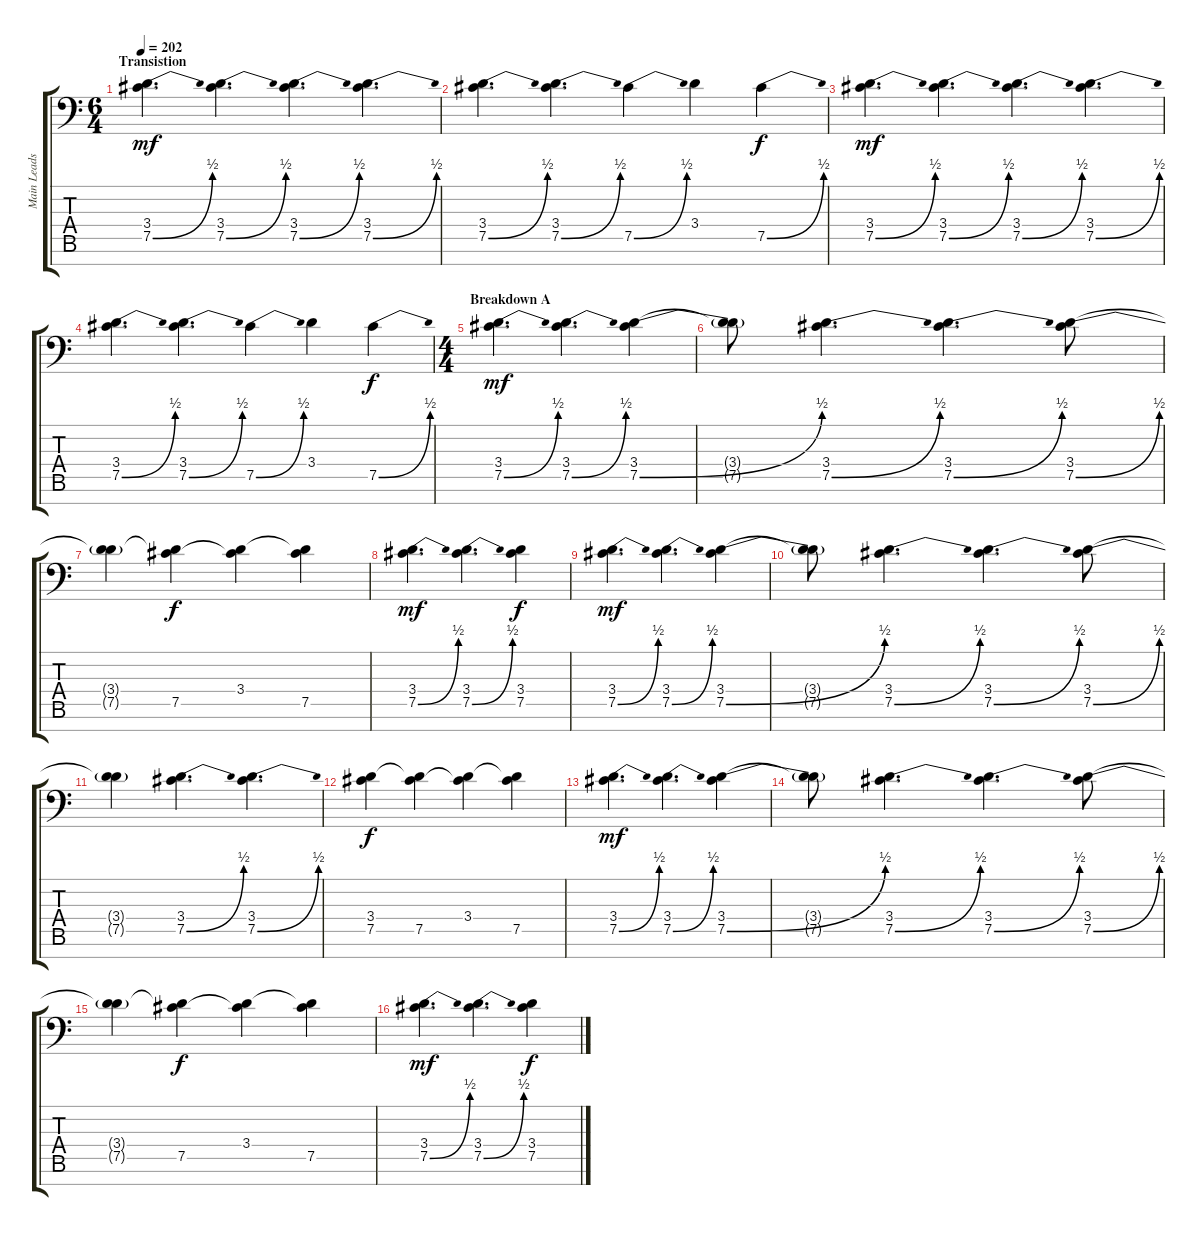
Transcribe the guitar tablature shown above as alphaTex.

\track ("Main Leads" "Main Leads") {instrument distortionguitar}
\staff {score tabs}
\tuning (Db4 Ab3 E3 B2 Gb2 Db2 Gb1) {hide}
\ts (6 4)
\section ("" "Transistion")
\tempo 202
\clef f4
\ks c
(3.4 7.5{be (bend 0 0 60 2)}).4{d dy mf} (3.4 7.5{be (bend 0 0 60 2)}).4{d} (3.4 7.5{be (bend 0 0 60 2)}).4{d} (3.4 7.5{be (bend 0 0 60 2)}).4{d} |
(3.4 7.5{be (bend 0 0 60 2)}).4{d} (3.4 7.5{be (bend 0 0 60 2)}).4{d} 7.5{be (bend 0 0 60 2)}.4 3.4.4 7.5{be (bend 0 0 60 2)}.4{dy f} |
(3.4 7.5{be (bend 0 0 60 2)}).4{d dy mf} (3.4 7.5{be (bend 0 0 60 2)}).4{d} (3.4 7.5{be (bend 0 0 60 2)}).4{d} (3.4 7.5{be (bend 0 0 60 2)}).4{d} |
(3.4 7.5{be (bend 0 0 60 2)}).4{d} (3.4 7.5{be (bend 0 0 60 2)}).4{d} 7.5{be (bend 0 0 60 2)}.4 3.4.4 7.5{be (bend 0 0 60 2)}.4{dy f} |
\ts (4 4)
\section ("" "Breakdown A")
(3.4 7.5{be (bend 0 0 60 2)}).4{d dy mf} (3.4 7.5{be (bend 0 0 60 2)}).4{d} (3.4 7.5{be (bend 0 0 60 2)}).4 |
(3.4{t} 7.5{t}).8 (3.4 7.5{be (bend 0 0 60 2)}).4{d} (3.4 7.5{be (bend 0 0 60 2)}).4{d} (3.4 7.5{be (bend 0 0 60 2)}).8 |
(3.4{t} 7.5{t}).4 (3.4{t} 7.5).4{dy f} (3.4 7.5{t}).4 (3.4{t} 7.5).4 |
(3.4 7.5{be (bend 0 0 60 2)}).4{d dy mf} (3.4 7.5{be (bend 0 0 60 2)}).4{d} (3.4 7.5).4{dy f} |
(3.4 7.5{be (bend 0 0 60 2)}).4{d dy mf} (3.4 7.5{be (bend 0 0 60 2)}).4{d} (3.4 7.5{be (bend 0 0 60 2)}).4 |
(3.4{t} 7.5{t}).8 (3.4 7.5{be (bend 0 0 60 2)}).4{d} (3.4 7.5{be (bend 0 0 60 2)}).4{d} (3.4 7.5{be (bend 0 0 60 2)}).8 |
(3.4{t} 7.5{t}).4 (3.4 7.5{be (bend 0 0 60 2)}).4{d} (3.4 7.5{be (bend 0 0 60 2)}).4{d} |
(3.4 7.5).4{dy f} (3.4{t} 7.5).4 (3.4 7.5{t}).4 (3.4{t} 7.5).4 |
(3.4 7.5{be (bend 0 0 60 2)}).4{d dy mf} (3.4 7.5{be (bend 0 0 60 2)}).4{d} (3.4 7.5{be (bend 0 0 60 2)}).4 |
(3.4{t} 7.5{t}).8 (3.4 7.5{be (bend 0 0 60 2)}).4{d} (3.4 7.5{be (bend 0 0 60 2)}).4{d} (3.4 7.5{be (bend 0 0 60 2)}).8 |
(3.4{t} 7.5{t}).4 (3.4{t} 7.5).4{dy f} (3.4 7.5{t}).4 (3.4{t} 7.5).4 |
(3.4 7.5{be (bend 0 0 60 2)}).4{d dy mf} (3.4 7.5{be (bend 0 0 60 2)}).4{d} (3.4 7.5).4{dy f}
